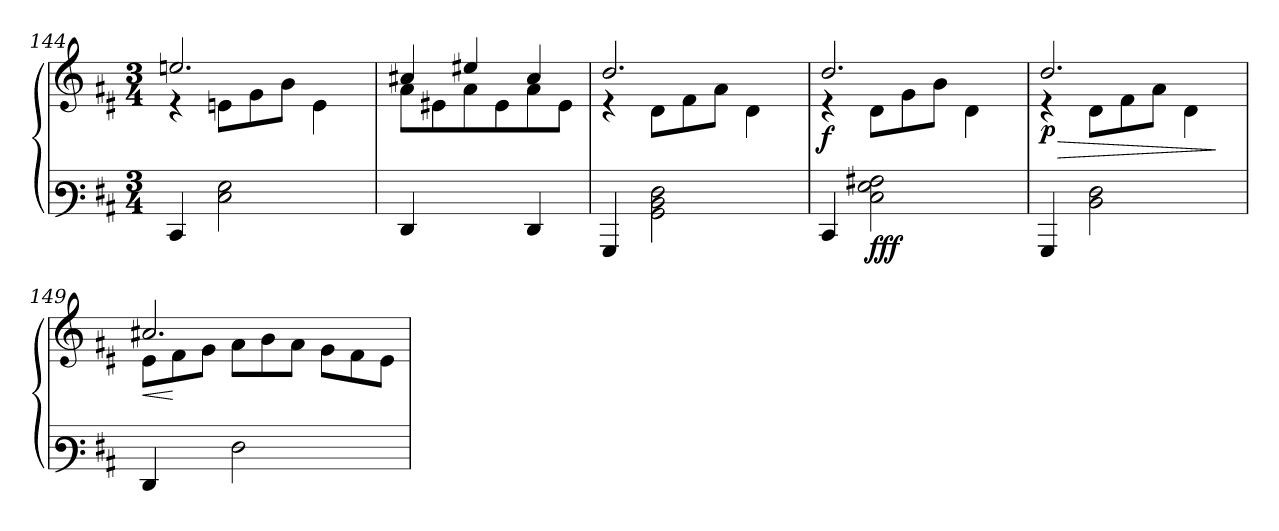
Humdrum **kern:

**kern	**kern	**dynam
*part1	*part1	*part1
*staff2	*staff1	*staff1/2
*clefF3	*clefG3	*
*k[f#c#]	*k[f#c#]	*
*M3/4	*M3/4	*
=144	=144	=144
*	*^	*
4EE/	2.ccn/	4rc	.
2E\ 2G\	.	8cn\L	.
.	.	8e\	.
.	.	8g\J	.
.	.	4c\	.
8ryy	8ryy	.	.
=145	=145	=145	=145
4FF#/	4a#X/	8f#\L	.
.	.	8c#X\	.
4ryy	4cc#X/	8f#\	.
.	.	8c#\	.
4FF#/	4a#/	8f#\	.
.	.	8c#\J	.
=146	=146	=146	=146
4BBB/	2.b/	4rc	.
2BB\ 2D\ 2F#\	.	8B\L	.
.	.	8d\	.
.	.	8f#\J	.
.	.	4B\	.
8ryy	8ryy	.	.
=147	=147	=147	=147
!	!	!	!LO:DY:b
4EE/	2.b/	4rc	f
!	!	!	!LO:DY:b=2
!	!	!	!LO:DY:n=1:b=2
!	!	!	!LO:DY:n=2:b
2E\ 2G\ 2A#X\	.	8B\L	f f f
.	.	8e\	.
.	.	8g\J	.
.	.	4B\	.
8ryy	8ryy	.	.
!!LO:LB:g=z	!!
=148	=148	=148	=148
!	!	!	!LO:HP:b
!	!	!	!LO:DY:n=1:b
4BBB/	2.b/	4rc	> p
2D\ 2F#\	.	8B\L	.
.	.	8d\	.
.	.	8f#\J	.
.	.	4B\	.
8ryy	8ryy	.	]
=149	=149	=149	=149
!	!	!	!LO:HP:b
4FF#/	2.a#X/	8c#\L	<
.	.	8d\	[
8ryy	.	8e\J	.
2F#\	.	8f#\L	.
.	.	8g\	.
.	.	8f#\J	.
.	4.ryy	8e\L	.
4ryy	.	8d\	.
.	.	8c#\J	.
*	*v	*v	*
=	=	=
*-	*-	*-
